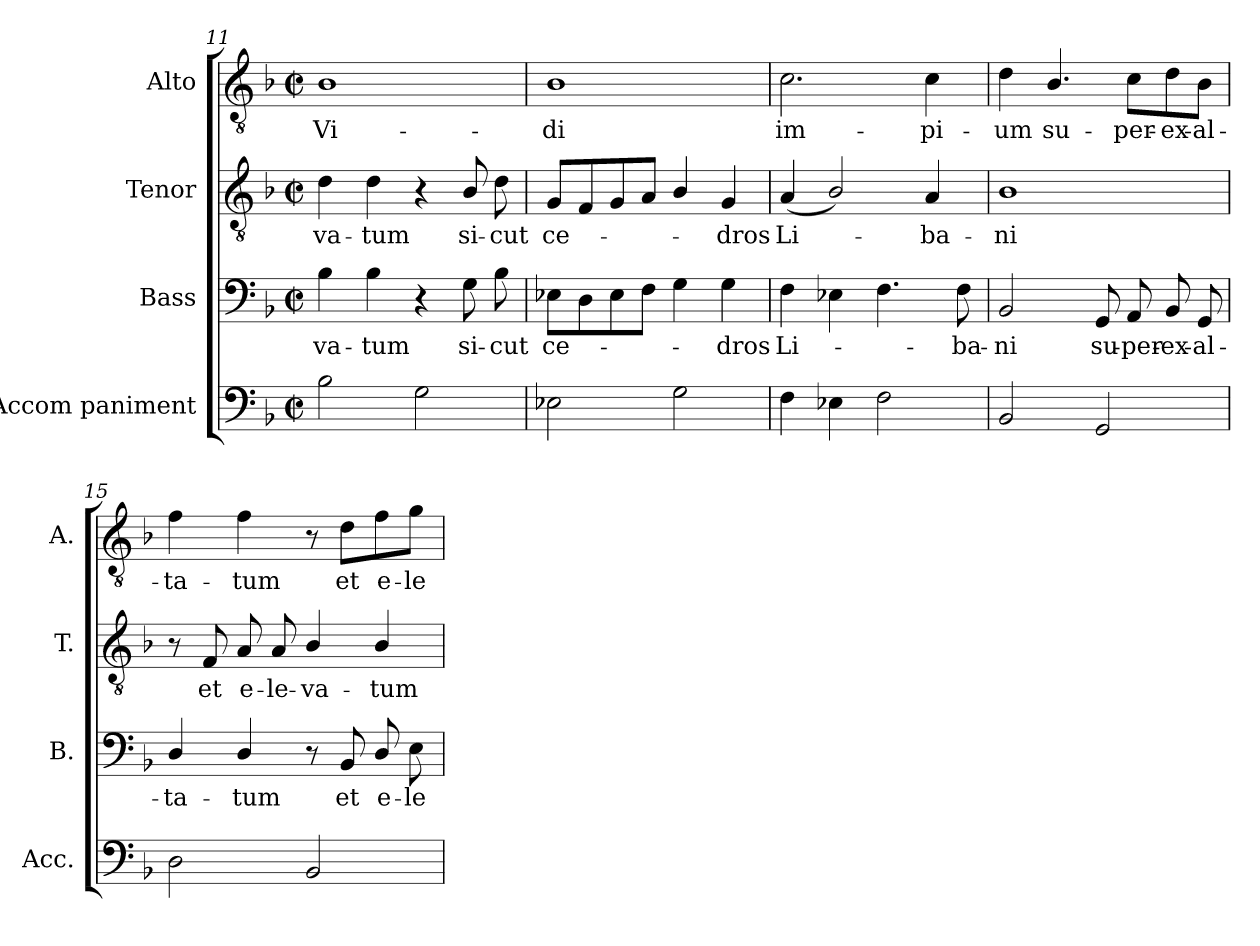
**kern	**kern	**text	**kern	**text	**kern	**text
*part4	*part3	*part3	*part2	*part2	*part1	*part1
*staff4	*staff3	*staff3	*staff2	*staff2	*staff1	*staff1
*I"Accom paniment	*I"Bass	*	*I"Tenor	*	*I"Alto	*
*I'Acc.	*I'B.	*	*I'T.	*	*I'A.	*
!!LO:LB:g=z
*clefF4	*clefF4	*	*clefGv2	*	*clefGv2	*
*	*	*	*ITrd7c12	*	*ITrd7c12	*
*k[b-]	*k[b-]	*	*k[b-]	*	*k[b-]	*
*F:	*F:	*	*F:	*	*F:	*
*M2/2	*M2/2	*	*M2/2	*	*M2/2	*
*met(c|)	*met(c|)	*	*met(c|)	*	*met(c|)	*
=11	=11	=11	=11	=11	=11	=11
!	!	!LO:LY:b:color=#000000	!	!	!	!
!	!	!	!	!LO:LY:b:color=#000000	!	!
!	!	!	!	!	!	!LO:LY:b:color=#000000
2B-i\	4B-i\	-va-	4Di\	-va-	1BB-i	Vi-
!	!	!LO:LY:b:color=#000000	!	!	!	!
!	!	!	!	!LO:LY:b:color=#000000	!	!
.	4B-i\	-tum	4Di\	-tum	.	.
2Gi\	4r	.	4r	.	.	.
!	!	!LO:LY:b:color=#000000	!	!	!	!
!	!	!	!	!LO:LY:b:color=#000000	!	!
.	8Gi\	si-	8BB-i/	si-	.	.
!	!	!LO:LY:b:color=#000000	!	!	!	!
!	!	!	!	!LO:LY:b:color=#000000	!	!
.	8B-i\	-cut	8Di\	-cut	.	.
=12	=12	=12	=12	=12	=12	=12
!	!	!LO:LY:b:color=#000000	!	!	!	!
!	!	!	!	!LO:LY:b:color=#000000	!	!
!	!	!	!	!	!	!LO:LY:b:color=#000000
2E-Xi\	8E-Xi\L	ce-	8GGi/L	ce-	1BB-i	-di
.	8Di\	.	8FFi/	.	.	.
.	8E-i\	.	8GGi/	.	.	.
.	8Fi\J	.	8AAi/J	.	.	.
2Gi\	4Gi\	.	4BB-i/	.	.	.
!	!	!LO:LY:b:color=#000000	!	!	!	!
!	!	!	!	!LO:LY:b:color=#000000	!	!
.	4Gi\	-dros	4GGi/	-dros	.	.
=13	=13	=13	=13	=13	=13	=13
!	!	!LO:LY:b:color=#000000	!	!	!	!
!	!	!	!	!LO:LY:b:color=#000000	!	!
!	!	!	!	!	!	!LO:LY:b:color=#000000
4Fi\	4Fi\	Li-	(4AAi/	Li-	2.Ci\	im-
4E-Xi\	4E-Xi\	.	2BB-i/)	.	.	.
2Fi\	4.Fi\	.	.	.	.	.
!	!	!	!	!LO:LY:b:color=#000000	!	!
!	!	!	!	!	!	!LO:LY:b:color=#000000
.	.	.	4AAi/	-ba-	4Ci\	-pi-
!	!	!LO:LY:b:color=#000000	!	!	!	!
.	8Fi\	-ba-	.	.	.	.
=14	=14	=14	=14	=14	=14	=14
!	!	!LO:LY:b:color=#000000	!	!	!	!
!	!	!	!	!LO:LY:b:color=#000000	!	!
!	!	!	!	!	!	!LO:LY:b:color=#000000
2BB-i/	2BB-i/	-ni	1BB-i	-ni	4Di\	-um
!	!	!	!	!	!	!LO:LY:b:color=#000000
.	.	.	.	.	4.BB-i/	su-
!	!	!LO:LY:b:color=#000000	!	!	!	!
2GGi/	8GGi/	su-	.	.	.	.
!	!	!LO:LY:b:color=#000000	!	!	!	!
!	!	!	!	!	!	!LO:LY:b:color=#000000
.	8AAi/	-per-	.	.	8Ci\L	-per-
!	!	!LO:LY:b:color=#000000	!	!	!	!
!	!	!	!	!	!	!LO:LY:b:color=#000000
.	8BB-i/	-ex-	.	.	8Di\	-ex-
!	!	!LO:LY:b:color=#000000	!	!	!	!
!	!	!	!	!	!	!LO:LY:b:color=#000000
.	8GGi/	-al-	.	.	8BB-i\J	-al-
=15	=15	=15	=15	=15	=15	=15
!	!	!LO:LY:b:color=#000000	!	!	!	!
!	!	!	!	!	!	!LO:LY:b:color=#000000
2Di\	4Di/	-ta-	8r	.	4Fi\	-ta-
!	!	!	!	!LO:LY:b:color=#000000	!	!
.	.	.	8FFi/	et	.	.
!	!	!LO:LY:b:color=#000000	!	!	!	!
!	!	!	!	!LO:LY:b:color=#000000	!	!
!	!	!	!	!	!	!LO:LY:b:color=#000000
.	4Di/	-tum	8AAi/	e-	4Fi\	-tum
!	!	!	!	!LO:LY:b:color=#000000	!	!
.	.	.	8AAi/	-le-	.	.
!	!	!	!	!LO:LY:b:color=#000000	!	!
2BB-i/	8r	.	4BB-i/	-va-	8r	.
!	!	!LO:LY:b:color=#000000	!	!	!	!
!	!	!	!	!	!	!LO:LY:b:color=#000000
.	8BB-i/	et	.	.	8Di\L	et
!	!	!LO:LY:b:color=#000000	!	!	!	!
!	!	!	!	!LO:LY:b:color=#000000	!	!
!	!	!	!	!	!	!LO:LY:b:color=#000000
.	8Di/	e-	4BB-i/	-tum	8Fi\	e-
!	!	!LO:LY:b:color=#000000	!	!	!	!
!	!	!	!	!	!	!LO:LY:b:color=#000000
.	8Ei\	-le-	.	.	8Gi\J	-le-
=	=	=	=	=	=	=
*-	*-	*-	*-	*-	*-	*-
